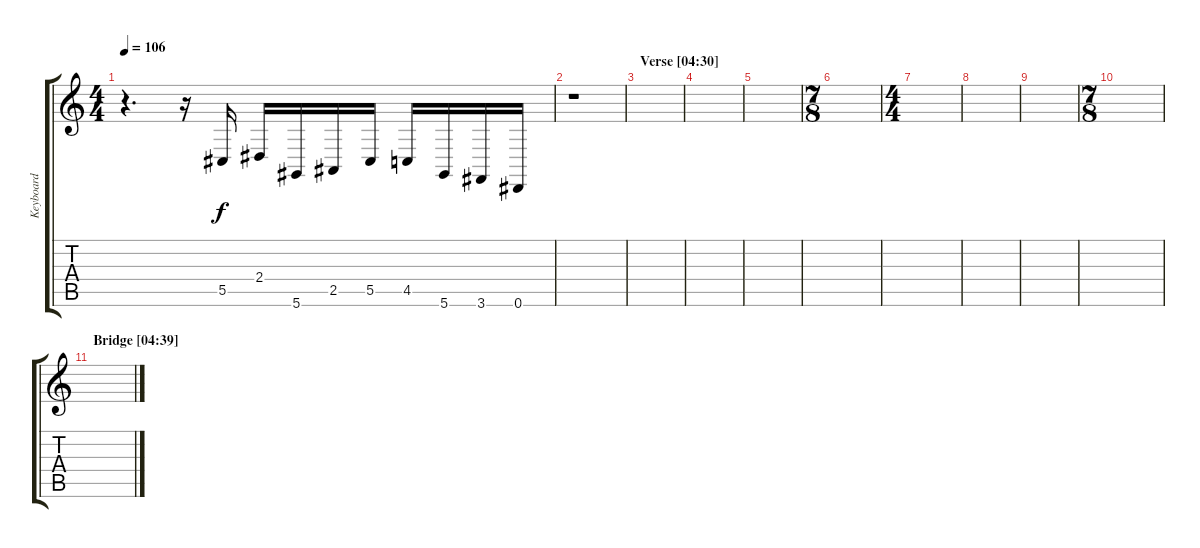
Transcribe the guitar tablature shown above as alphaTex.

\track ("Keyboard" "Keyboard") {instrument lead8bassandlead}
\staff {score tabs}
\tuning (Eb4 Bb3 Gb3 Db3 Ab2 Eb2) {hide}
\ts (4 4)
\tempo 106
\clef g2
\ks c
r.4{d dy f} r.16 5.5.16 2.4.16 5.6.16 2.5.16 5.5.16 4.5.16 5.6.16 3.6.16 0.6.16 |
r.1 |
\section ("" "Verse [04:30]")
|
|
|
\ts (7 8)
|
\ts (4 4)
\section ("" "")
|
|
|
\ts (7 8)
|
\section ("" "Bridge [04:39]")
